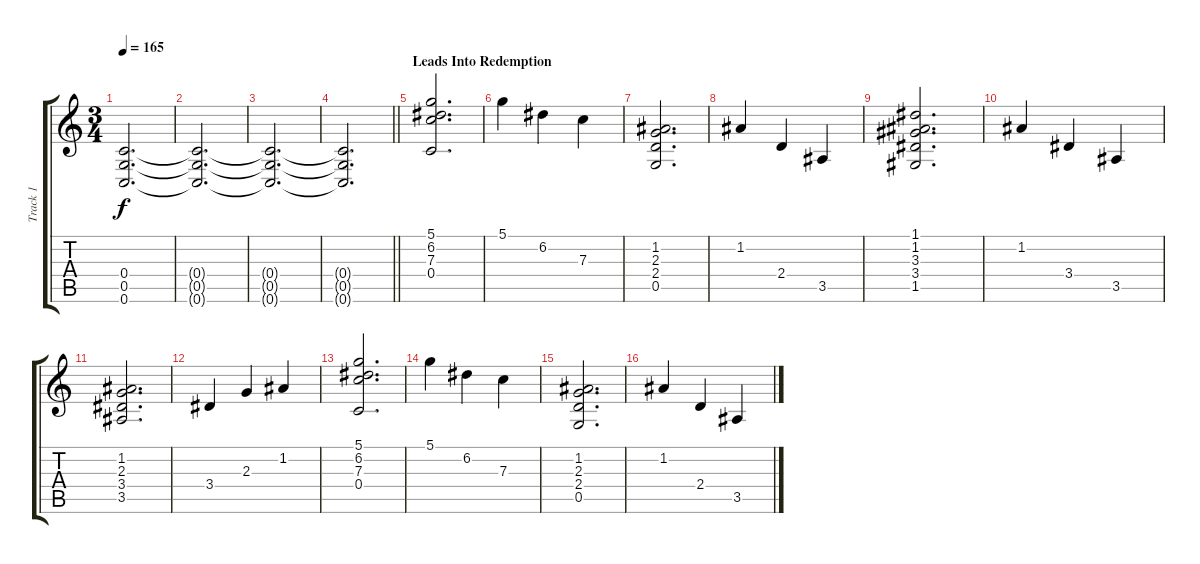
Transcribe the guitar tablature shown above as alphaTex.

\track ("Track 1" "Track 1") {instrument distortionguitar}
\staff {score tabs}
\tuning (D4 A3 F3 C3 G2 C2) {hide}
\ts (3 4)
\tempo 165
\clef g2
\ks c
(0.4{t} 0.5{t} 0.6{t}).2{d dy f} |
(0.4{t} 0.5{t} 0.6{t}).2{d} |
(0.4{t} 0.5{t} 0.6{t}).2{d} |
\barLineRight lightlight
(0.4{t} 0.5{t} 0.6{t}).2{d} |
\section ("" "Leads Into Redemption")
(5.1 6.2 7.3 0.4).2{d} |
5.1.4 6.2.4 7.3.4 |
(1.2 2.3 2.4 0.5).2{d} |
1.2.4 2.4.4 3.5.4 |
(1.1 1.2 3.3 3.4 1.5).2{d} |
1.2.4 3.4.4 3.5.4 |
(1.2 2.3 3.4 3.5).2{d} |
3.4.4 2.3.4 1.2.4 |
(5.1 6.2 7.3 0.4).2{d} |
5.1.4 6.2.4 7.3.4 |
(1.2 2.3 2.4 0.5).2{d} |
1.2.4 2.4.4 3.5.4
